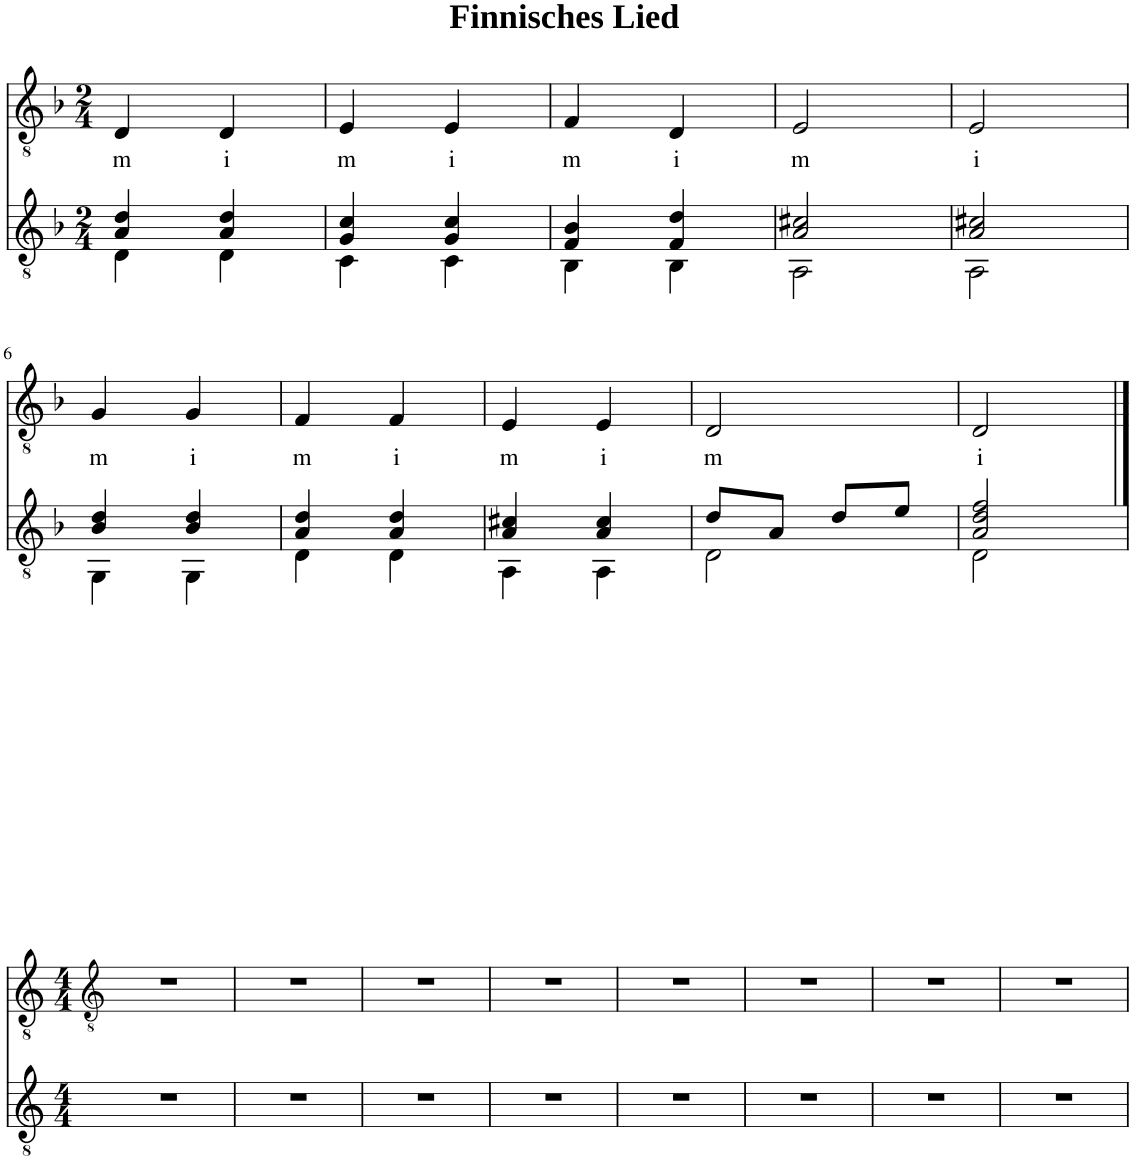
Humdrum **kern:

**kern	**kern	**text
*part2	*part1	*part1
*staff2	*staff1	*staff1
*I"Midi_2	*I"Midi_2	*
*clefGv2	*clefGv2	*
*k[b-]	*k[b-]	*
*M2/4	*M2/4	*
=1	=1	=1
*^	*	*
!	!	!LO:TX:a:B:t=Finnisches Lied	!
!	!	!	!LO:LY:b
4A/ 4d/	4D\	4D/	m
!	!	!	!LO:LY:b
4A/ 4d/	4D\	4D/	i
=2	=2	=2	=2
!	!	!	!LO:LY:b
4G/ 4c/	4C\	4E/	m
!	!	!	!LO:LY:b
4G/ 4c/	4C\	4E/	i
=3	=3	=3	=3
!	!	!	!LO:LY:b
4F/ 4B-/	4BB-\	4F/	m
!	!	!	!LO:LY:b
4F/ 4d/	4BB-\	4D/	i
=4	=4	=4	=4
!	!	!	!LO:LY:b
2A/ 2c#X/	2AA\	2E/	m
=5	=5	=5	=5
!	!	!	!LO:LY:b
2A/ 2c#X/	2AA\	2E/	i
!!LO:LB:g=z
=6	=6	=6	=6
!	!	!	!LO:LY:b
4B-/ 4d/	4GG\	4G/	m
!	!	!	!LO:LY:b
4B-/ 4d/	4GG\	4G/	i
=7	=7	=7	=7
!	!	!	!LO:LY:b
4A/ 4d/	4D\	4F/	m
!	!	!	!LO:LY:b
4A/ 4d/	4D\	4F/	i
=8	=8	=8	=8
!	!	!	!LO:LY:b
4A/ 4c#X/	4AA\	4E/	m
!	!	!	!LO:LY:b
4A/ 4c#/	4AA\	4E/	i
=9	=9	=9	=9
!	!	!	!LO:LY:b
8d/L	2D\	2D/	m
8A/J	.	.	.
8d/L	.	.	.
8e/J	.	.	.
=10	=10	=10	=10
!	!	!	!LO:LY:b
2A/ 2d/ 2f/	2D\	2D/	i
*v	*v	*	*
!!LO:LB:g=z
==1	==1	==1
*	*clefGv2	*
*k[]	*k[]	*
*M4/4	*M4/4	*
1r	1r	.
=2	=2	=2
1r	1r	.
=3	=3	=3
1r	1r	.
=4	=4	=4
1r	1r	.
=5	=5	=5
1r	1r	.
=6	=6	=6
1r	1r	.
=7	=7	=7
1r	1r	.
=8	=8	=8
1r	1r	.
=	=	=
*-	*-	*-
